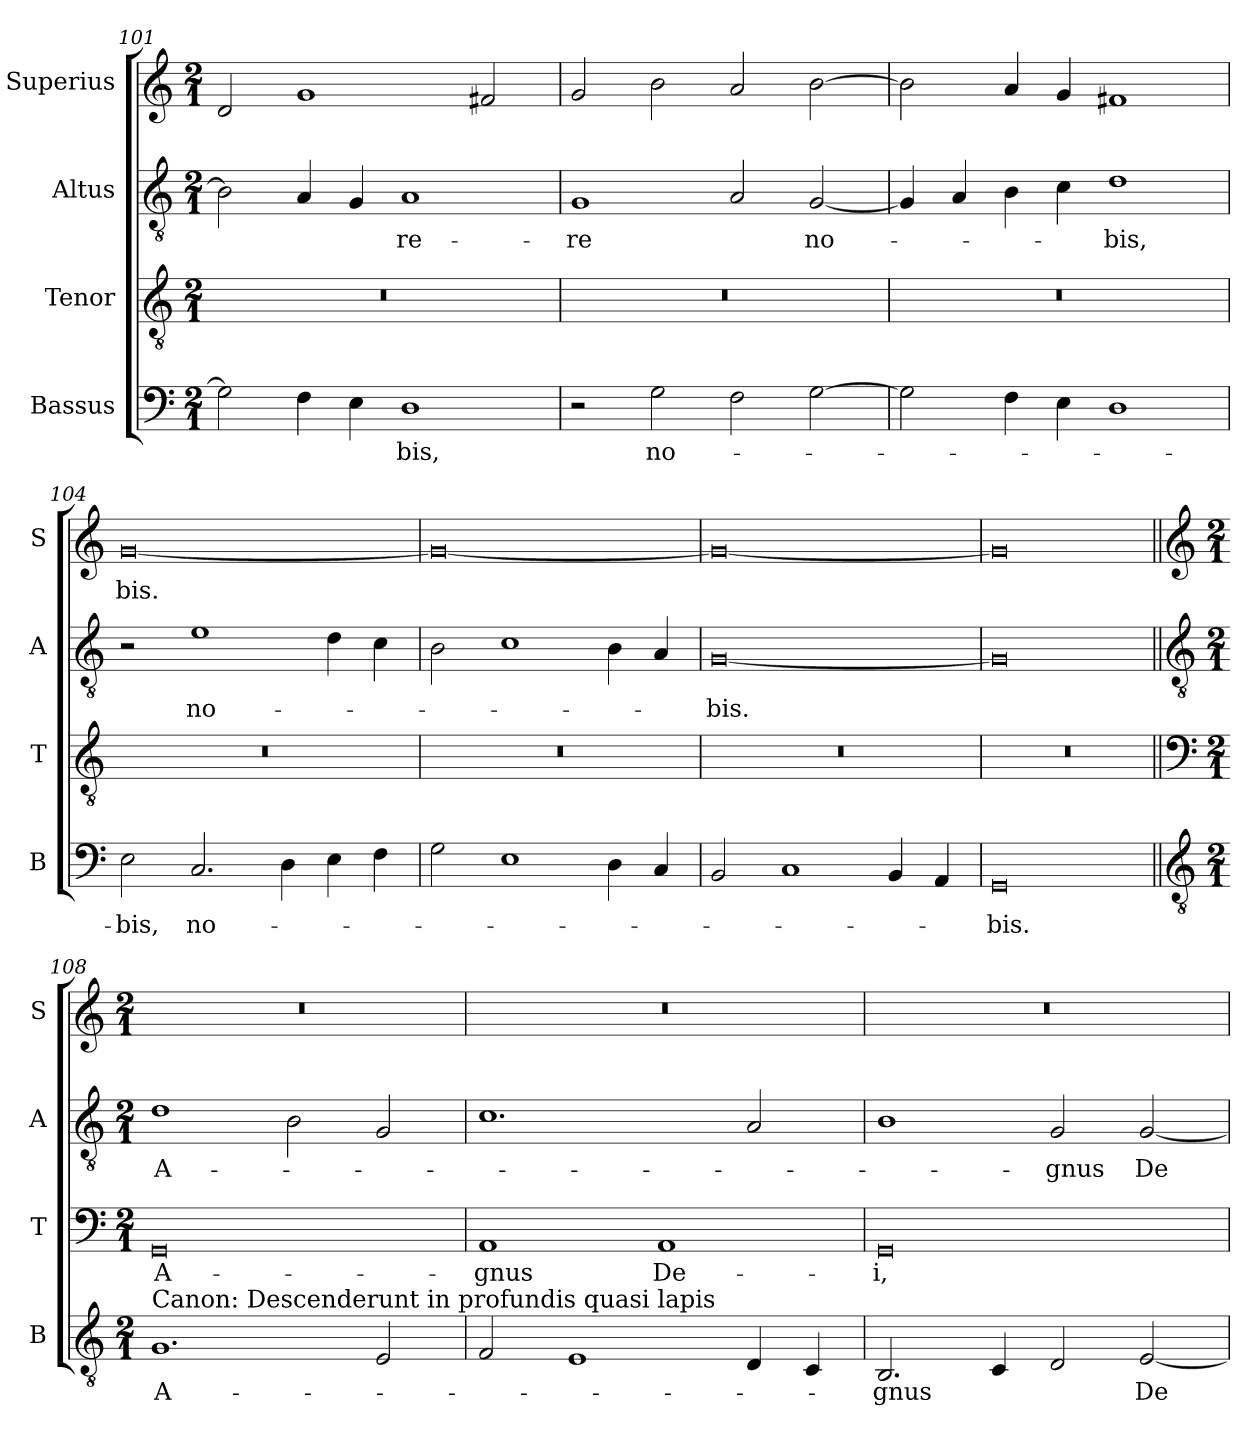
**kern	**text	**kern	**text	**kern	**text	**kern	**text
*part4	*part4	*part3	*part3	*part2	*part2	*part1	*part1
*staff4	*staff4	*staff3	*staff3	*staff2	*staff2	*staff1	*staff1
*I"Bassus	*	*I"Tenor	*	*I"Altus	*	*I"Superius	*
*I'B	*	*I'T	*	*I'A	*	*I'S	*
*clefF4	*	*clefGv2	*	*clefGv2	*	*clefG2	*
*k[]	*	*k[]	*	*k[]	*	*k[]	*
*M2/1	*	*M2/1	*	*M2/1	*	*M2/1	*
=101	=101	=101	=101	=101	=101	=101	=101
2G]	.	0r	.	2B]	.	2d	.
4F	.	.	.	4A	.	1g	.
4E	.	.	.	4G	.	.	.
!	!LO:LY:i	!	!	!	!LO:LY:i	!	!
1D	-bis,	.	.	1A	-re-	.	.
.	.	.	.	.	.	2f#X	.
=102	=102	=102	=102	=102	=102	=102	=102
!	!	!	!	!	!LO:LY:i	!	!
2r	.	0r	.	1G	-re	2g	.
!	!LO:LY:i	!	!	!	!	!	!
2G	no-	.	.	.	.	2b	.
2F	.	.	.	2A	.	2a	.
!	!	!	!	!	!LO:LY:i	!	!
[2G	.	.	.	[2G	no-	[2b	.
=103	=103	=103	=103	=103	=103	=103	=103
2G]	.	0r	.	4G]	.	2b]	.
.	.	.	.	4A	.	.	.
4F	.	.	.	4B	.	4a	.
4E	.	.	.	4c	.	4g	.
!	!	!	!	!	!LO:LY:i	!	!
1D	.	.	.	1d	-bis,	1f#X	.
=104	=104	=104	=104	=104	=104	=104	=104
!	!LO:LY:i	!	!	!	!	!	!
2E	-bis,	0r	.	2r	.	[0g	-bis.
!	!LO:LY:i	!	!	!	!LO:LY:i	!	!
2.C	no-	.	.	1e	no-	.	.
4D	.	.	.	.	.	.	.
4E	.	.	.	4d	.	.	.
4F	.	.	.	4c	.	.	.
=105	=105	=105	=105	=105	=105	=105	=105
2G	.	0r	.	2B	.	0g_	.
1E	.	.	.	1c	.	.	.
4D	.	.	.	4B	.	.	.
4C	.	.	.	4A	.	.	.
=106	=106	=106	=106	=106	=106	=106	=106
2BB	.	0r	.	[0G	-bis.	0g_	.
1C	.	.	.	.	.	.	.
4BB	.	.	.	.	.	.	.
4AA	.	.	.	.	.	.	.
=107	=107	=107	=107	=107	=107	=107	=107
!	!LO:LY:i	!	!	!	!	!	!
0GG	-bis.	0r	.	0G]	.	0g]	.
=108||	=108||	=108||	=108||	=108||	=108||	=108||	=108||
*clefGv2	*	*clefF4	*	*clefGv2	*	*clefG2	*
*M2/1	*	*M2/1	*	*M2/1	*	*M2/1	*
!LO:TX:a:t=Canon&colon; Descenderunt in profundis quasi lapis	!	!	!	!	!	!	!
1.G	A-	0GG	A-	1d	A-	0r	.
.	.	.	.	2B	.	.	.
2E	.	.	.	2G	.	.	.
=109	=109	=109	=109	=109	=109	=109	=109
2F	.	1AA	-gnus	1.c	.	0r	.
1E	.	.	.	.	.	.	.
.	.	1AA	De-	.	.	.	.
4D	.	.	.	2A	.	.	.
4C	.	.	.	.	.	.	.
=110	=110	=110	=110	=110	=110	=110	=110
2.BB	-gnus	0GG	-i,	1B	.	0r	.
4C	.	.	.	.	.	.	.
2D	.	.	.	2G	-gnus	.	.
[2E	De-	.	.	[2G	De-	.	.
=	=	=	=	=	=	=	=
*-	*-	*-	*-	*-	*-	*-	*-
